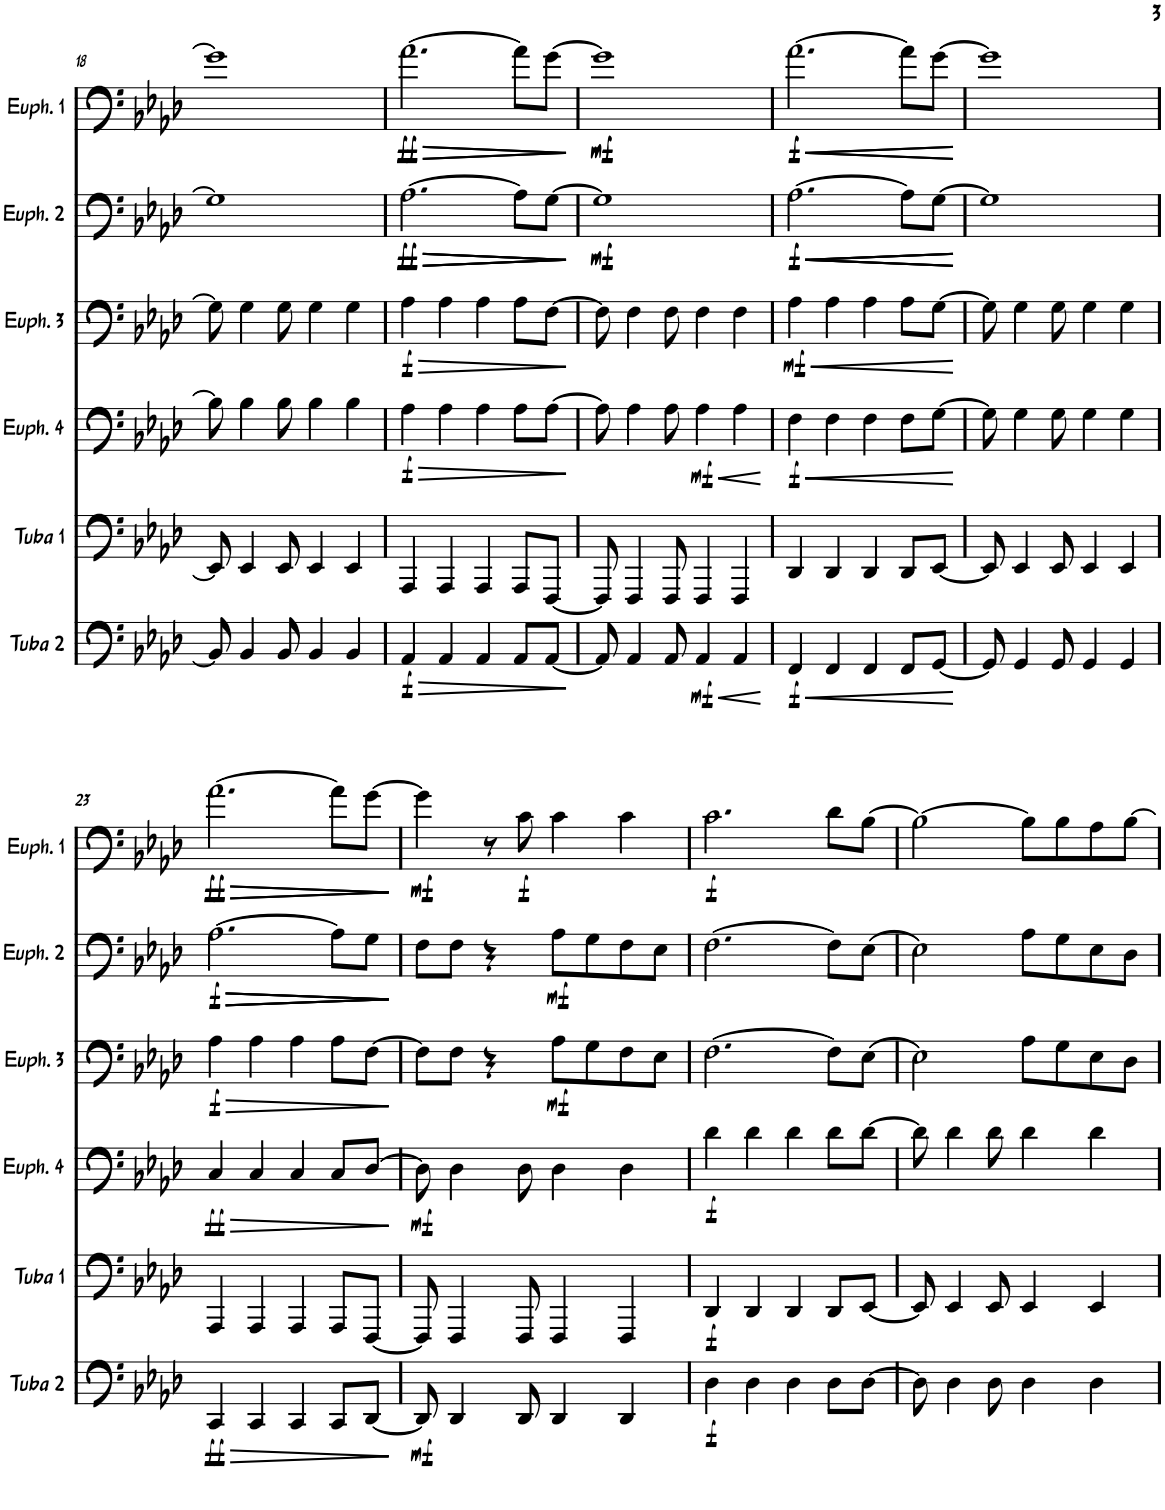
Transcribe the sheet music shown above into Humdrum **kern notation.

**kern	**dynam	**kern	**dynam	**kern	**dynam	**kern	**dynam	**kern	**dynam	**kern	**dynam
*part6	*part6	*part5	*part5	*part4	*part4	*part3	*part3	*part2	*part2	*part1	*part1
*staff6	*staff6	*staff5	*staff5	*staff4	*staff4	*staff3	*staff3	*staff2	*staff2	*staff1	*staff1
*I"Tuba 2	*	*I"Tuba 1	*	*I"Euphonium 4	*	*I"Euphonium 3	*	*I"Euphonium 2	*	*I"Euphonium 1	*
*I'Tuba 2	*	*I'Tuba 1	*	*I'Euph. 4	*	*I'Euph. 3	*	*I'Euph. 2	*	*I'Euph. 1	*
!!LO:PB:g=z
*clefF4	*	*clefF4	*	*clefF4	*	*clefF4	*	*clefF4	*	*clefF4	*
*Trd-7c-12	*	*Trd-7c-12	*	*	*	*	*	*	*	*	*
*k[b-e-a-d-]	*	*k[b-e-a-d-]	*	*k[b-e-a-d-]	*	*k[b-e-a-d-]	*	*k[b-e-a-d-]	*	*k[b-e-a-d-]	*
*M4/4	*	*M4/4	*	*M4/4	*	*M4/4	*	*M4/4	*	*M4/4	*
=18	=18	=18	=18	=18	=18	=18	=18	=18	=18	=18	=18
8BB-/]	.	8EE-/]	.	8B-\]	.	8G\]	.	1G]	.	1g]	.
4BB-/	.	4EE-/	.	4B-\	.	4G\	.	.	.	.	.
8BB-/	.	8EE-/	.	8B-\	.	8G\	.	.	.	.	.
4BB-/	.	4EE-/	.	4B-\	.	4G\	.	.	.	.	.
4BB-/	.	4EE-/	.	4B-\	.	4G\	.	.	.	.	.
=19	=19	=19	=19	=19	=19	=19	=19	=19	=19	=19	=19
!	!LO:HP:b	!	!	!	!LO:HP:b	!	!LO:HP:b	!	!LO:HP:b	!	!LO:HP:b
!	!LO:DY:n=1:b	!	!	!	!LO:DY:n=1:b	!	!LO:DY:n=1:b	!	!LO:DY:n=1:b	!	!
!	!	!	!	!	!	!	!	!	!LO:DY:n=2:b	!	!LO:DY:n=1:b
!	!	!	!	!	!	!	!	!	!	!	!LO:DY:n=2:b
4AA-/	> f	4AAA-/	.	4A-\	> f	4A-\	> f	[2.A-\	> ff ff	[2.a-\	> ff ff
4AA-/	.	4AAA-/	.	4A-\	.	4A-\	.	.	.	.	.
4AA-/	.	4AAA-/	.	4A-\	.	4A-\	.	.	.	.	.
!	!	!	!	!	!	!	!	!	!LO:HP:b	!	!LO:HP:b
8AA-/L	.	8AAA-/L	.	8A-\L	.	8A-\L	.	8A-\L]	>	8a-\L]	>
!	!	!	!	!	!	!	!	!	!LO:HP:b	!	!
[8AA-/J	.	[8FFF/J	.	[8A-\J	.	[8F\J	.	[8G\J	>	[8g\J	.
.	]	.	.	.	]	.	]	.	] ] ]	.	] ]
=20	=20	=20	=20	=20	=20	=20	=20	=20	=20	=20	=20
!	!	!	!	!	!	!	!	!	!LO:DY:b	!	!
!	!	!	!	!	!	!	!	!	!LO:DY:n=1:b	!	!LO:DY:b
!	!	!	!	!	!	!	!	!	!	!	!LO:DY:n=1:b
8AA-/]	.	8FFF/]	.	8A-\]	.	8F\]	.	1G]	mf mf	1g]	mf mf
4AA-/	.	4FFF/	.	4A-\	.	4F\	.	.	.	.	.
8AA-/	.	8FFF/	.	8A-\	.	8F\	.	.	.	.	.
!	!LO:HP:b	!	!	!	!LO:HP:b	!	!	!	!	!	!
!	!LO:DY:n=1:b	!	!	!	!LO:DY:n=1:b	!	!	!	!	!	!
4AA-/	< mf	4FFF/	.	4A-\	< mf	4F\	.	.	.	.	.
4AA-/	.	4FFF/	.	4A-\	.	4F\	.	.	.	.	.
.	[	.	.	.	[	.	.	.	.	.	.
=21	=21	=21	=21	=21	=21	=21	=21	=21	=21	=21	=21
!	!LO:HP:b	!	!	!	!LO:HP:b	!	!LO:HP:b	!	!LO:HP:b	!	!LO:HP:b
!	!LO:DY:n=1:b	!	!	!	!LO:DY:n=1:b	!	!LO:DY:n=1:b	!	!LO:DY:n=1:b	!	!
!	!	!	!	!	!	!	!	!	!LO:DY:n=2:b	!	!LO:DY:n=1:b
!	!	!	!	!	!	!	!	!	!	!	!LO:DY:n=2:b
4FF/	< f	4DD-/	.	4F\	< f	4A-\	< mf	[2.A-\	< f f	[2.a-\	< f f
4FF/	.	4DD-/	.	4F\	.	4A-\	.	.	.	.	.
4FF/	.	4DD-/	.	4F\	.	4A-\	.	.	.	.	.
!	!	!	!	!	!	!	!	!	!LO:HP:b	!	!LO:HP:b
8FF/L	.	8DD-/L	.	8F\L	.	8A-\L	.	8A-\L]	<	8a-\L]	<
!	!	!	!	!	!	!	!	!	!LO:HP:b	!	!
[8GG/J	.	[8EE-/J	.	[8G\J	.	[8G\J	.	[8G\J	<	[8g\J	.
.	[	.	.	.	[	.	[	.	[ [ [	.	[ [
=22	=22	=22	=22	=22	=22	=22	=22	=22	=22	=22	=22
8GG/]	.	8EE-/]	.	8G\]	.	8G\]	.	1G]	.	1g]	.
4GG/	.	4EE-/	.	4G\	.	4G\	.	.	.	.	.
8GG/	.	8EE-/	.	8G\	.	8G\	.	.	.	.	.
4GG/	.	4EE-/	.	4G\	.	4G\	.	.	.	.	.
4GG/	.	4EE-/	.	4G\	.	4G\	.	.	.	.	.
!!LO:LB:g=z
=23	=23	=23	=23	=23	=23	=23	=23	=23	=23	=23	=23
!	!LO:HP:b	!	!	!	!LO:HP:b	!	!LO:HP:b	!	!LO:HP:b	!	!LO:HP:b
!	!LO:DY:n=1:b	!	!	!	!LO:DY:n=1:b	!	!LO:DY:n=1:b	!	!LO:DY:n=1:b	!	!LO:DY:n=1:b
!	!	!	!	!	!	!	!	!	!	!	!LO:DY:n=2:b
4CC/	> ff	4AAA-/	.	4C/	> ff	4A-\	> f	[2.A-\	> f	[2.a-\	> ff ff
4CC/	.	4AAA-/	.	4C/	.	4A-\	.	.	.	.	.
4CC/	.	4AAA-/	.	4C/	.	4A-\	.	.	.	.	.
!	!	!	!	!	!	!	!	!	!LO:HP:b	!	!LO:HP:b
8CC/L	.	8AAA-/L	.	8C/L	.	8A-\L	.	8A-\L]	>	8a-\L]	>
!	!	!	!	!	!	!	!	!	!LO:HP:b	!	!
[8DD-/J	.	[8FFF/J	.	[8D-/J	.	[8F\J	.	8G\J	>	[8g\J	.
.	]	.	.	.	]	.	]	.	] ] ]	.	] ]
=24	=24	=24	=24	=24	=24	=24	=24	=24	=24	=24	=24
!	!LO:DY:b	!	!	!	!LO:DY:b	!	!	!	!	!	!LO:DY:b
!	!	!	!	!	!	!	!	!	!	!	!LO:DY:n=1:b
8DD-/]	mf	8FFF/]	.	8D-\]	mf	8F\L]	.	8F\L	.	4g\]	mf mf
4DD-/	.	4FFF/	.	4D-\	.	8F\J	.	8F\J	.	.	.
.	.	.	.	.	.	4r	.	4r	.	8r	.
!	!	!	!	!	!	!	!	!	!	!	!LO:DY:n=2:b
8DD-/	.	8FFF/	.	8D-\	.	.	.	.	.	8c\	f
!	!	!	!	!	!	!	!LO:DY:b	!	!LO:DY:b	!	!
4DD-/	.	4FFF/	.	4D-\	.	8A-\L	mf	8A-\L	mf	4c\	.
.	.	.	.	.	.	8G\	.	8G\	.	.	.
4DD-/	.	4FFF/	.	4D-\	.	8F\	.	8F\	.	4c\	.
.	.	.	.	.	.	8E-\J	.	8E-\J	.	.	.
=25	=25	=25	=25	=25	=25	=25	=25	=25	=25	=25	=25
!	!LO:DY:b	!	!LO:DY:b	!	!LO:DY:b	!	!	!	!	!	!LO:DY:b
4D-\	f	4DD-/	f	4d-\	f	[2.F\	.	[2.F\	.	2.c\	f
4D-\	.	4DD-/	.	4d-\	.	.	.	.	.	.	.
4D-\	.	4DD-/	.	4d-\	.	.	.	.	.	.	.
8D-\L	.	8DD-/L	.	8d-\L	.	8F\L]	.	8F\L]	.	8d-\L	.
[8D-\J	.	[8EE-/J	.	[8d-\J	.	[8E-\J	.	[8E-\J	.	[8B-\J	.
=26	=26	=26	=26	=26	=26	=26	=26	=26	=26	=26	=26
8D-\]	.	8EE-/]	.	8d-\]	.	2E-\]	.	2E-\]	.	2B-\_	.
4D-\	.	4EE-/	.	4d-\	.	.	.	.	.	.	.
8D-\	.	8EE-/	.	8d-\	.	.	.	.	.	.	.
4D-\	.	4EE-/	.	4d-\	.	8A-\L	.	8A-\L	.	8B-\L]	.
.	.	.	.	.	.	8G\	.	8G\	.	8B-\	.
4D-\	.	4EE-/	.	4d-\	.	8E-\	.	8E-\	.	8A-\	.
.	.	.	.	.	.	8D-\J	.	8D-\J	.	[8B-\J	.
=	=	=	=	=	=	=	=	=	=	=	=
*-	*-	*-	*-	*-	*-	*-	*-	*-	*-	*-	*-
